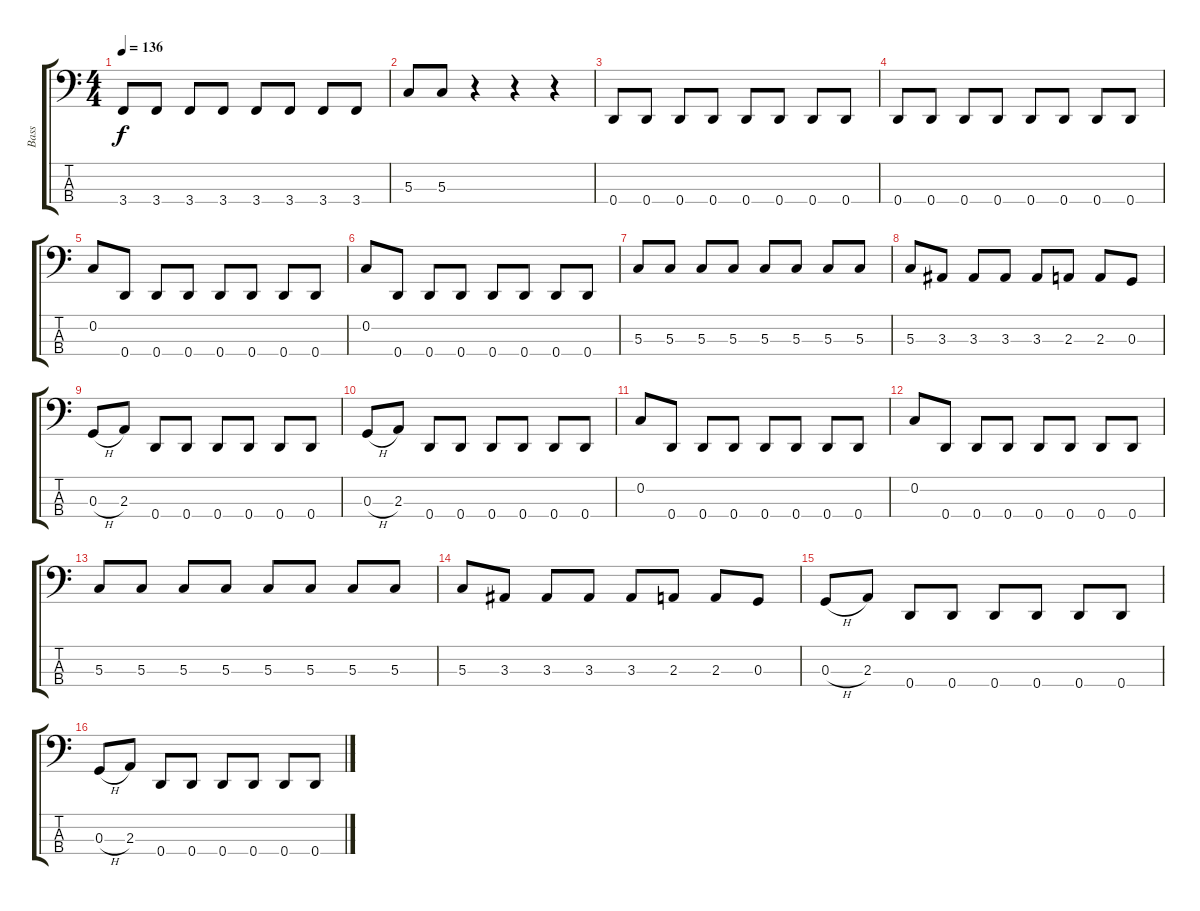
\track ("Bass" "Bass") {instrument electricbassfinger}
\staff {score tabs}
\tuning (F2 C2 G1 D1) {hide}
\ts (4 4)
\tempo 136
\clef f4
\ks c
3.4.8{dy f} 3.4.8 3.4.8 3.4.8 3.4.8 3.4.8 3.4.8 3.4.8 |
5.3.8 5.3.8 r.4 r.4 r.4 |
0.4.8 0.4.8 0.4.8 0.4.8 0.4.8 0.4.8 0.4.8 0.4.8 |
0.4.8 0.4.8 0.4.8 0.4.8 0.4.8 0.4.8 0.4.8 0.4.8 |
0.2.8 0.4.8 0.4.8 0.4.8 0.4.8 0.4.8 0.4.8 0.4.8 |
0.2.8 0.4.8 0.4.8 0.4.8 0.4.8 0.4.8 0.4.8 0.4.8 |
5.3.8 5.3.8 5.3.8 5.3.8 5.3.8 5.3.8 5.3.8 5.3.8 |
5.3.8 3.3.8 3.3.8 3.3.8 3.3.8 2.3.8 2.3.8 0.3.8 |
0.3{h}.8 2.3.8 0.4.8 0.4.8 0.4.8 0.4.8 0.4.8 0.4.8 |
0.3{h}.8 2.3.8 0.4.8 0.4.8 0.4.8 0.4.8 0.4.8 0.4.8 |
0.2.8 0.4.8 0.4.8 0.4.8 0.4.8 0.4.8 0.4.8 0.4.8 |
0.2.8 0.4.8 0.4.8 0.4.8 0.4.8 0.4.8 0.4.8 0.4.8 |
5.3.8 5.3.8 5.3.8 5.3.8 5.3.8 5.3.8 5.3.8 5.3.8 |
5.3.8 3.3.8 3.3.8 3.3.8 3.3.8 2.3.8 2.3.8 0.3.8 |
0.3{h}.8 2.3.8 0.4.8 0.4.8 0.4.8 0.4.8 0.4.8 0.4.8 |
0.3{h}.8 2.3.8 0.4.8 0.4.8 0.4.8 0.4.8 0.4.8 0.4.8
